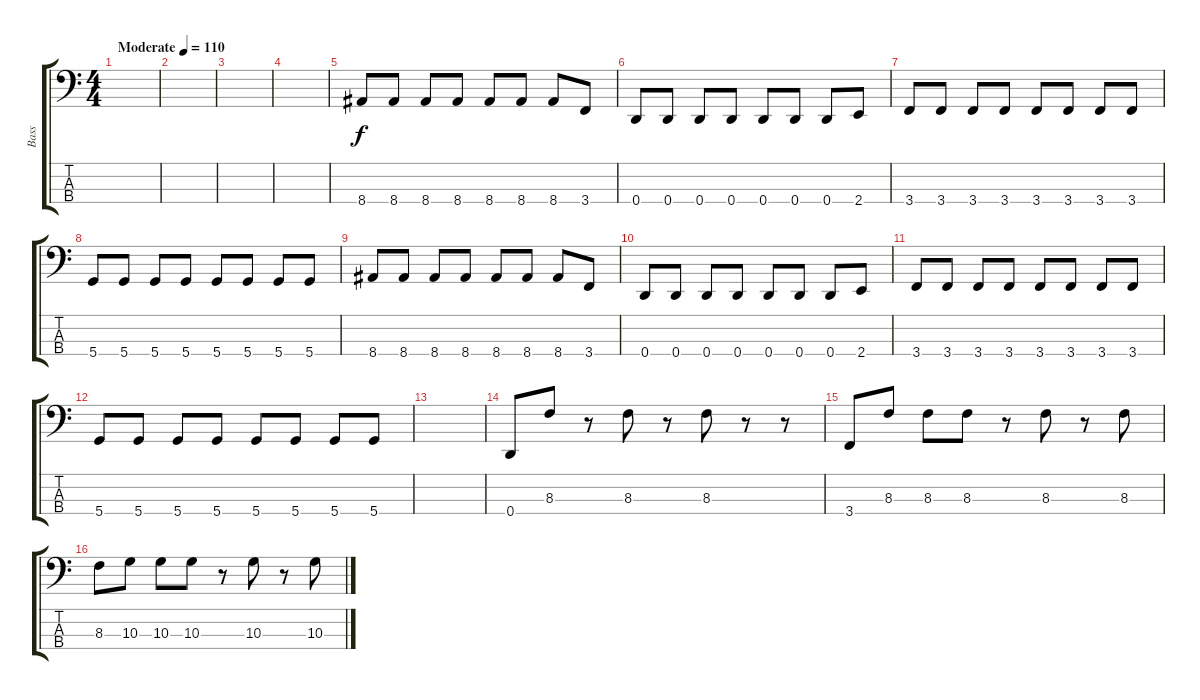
\track ("Bass" "Bass") {instrument electricbassfinger}
\staff {score tabs}
\tuning (G2 D2 A1 D1) {hide}
\ts (4 4)
\tempo (110 "Moderate")
\clef f4
\ks c
|
|
|
|
8.4.8 8.4.8 8.4.8 8.4.8 8.4.8 8.4.8 8.4.8 3.4.8 |
0.4.8 0.4.8 0.4.8 0.4.8 0.4.8 0.4.8 0.4.8 2.4.8 |
3.4.8 3.4.8 3.4.8 3.4.8 3.4.8 3.4.8 3.4.8 3.4.8 |
5.4.8 5.4.8 5.4.8 5.4.8 5.4.8 5.4.8 5.4.8 5.4.8 |
8.4.8 8.4.8 8.4.8 8.4.8 8.4.8 8.4.8 8.4.8 3.4.8 |
0.4.8 0.4.8 0.4.8 0.4.8 0.4.8 0.4.8 0.4.8 2.4.8 |
3.4.8 3.4.8 3.4.8 3.4.8 3.4.8 3.4.8 3.4.8 3.4.8 |
5.4.8 5.4.8 5.4.8 5.4.8 5.4.8 5.4.8 5.4.8 5.4.8 |
|
0.4.8 8.3.8 r.8 8.3.8 r.8 8.3.8 r.8 r.8 |
3.4.8 8.3.8 8.3.8 8.3.8 r.8 8.3.8 r.8 8.3.8 |
8.3.8 10.3.8 10.3.8 10.3.8 r.8 10.3.8 r.8 10.3.8
